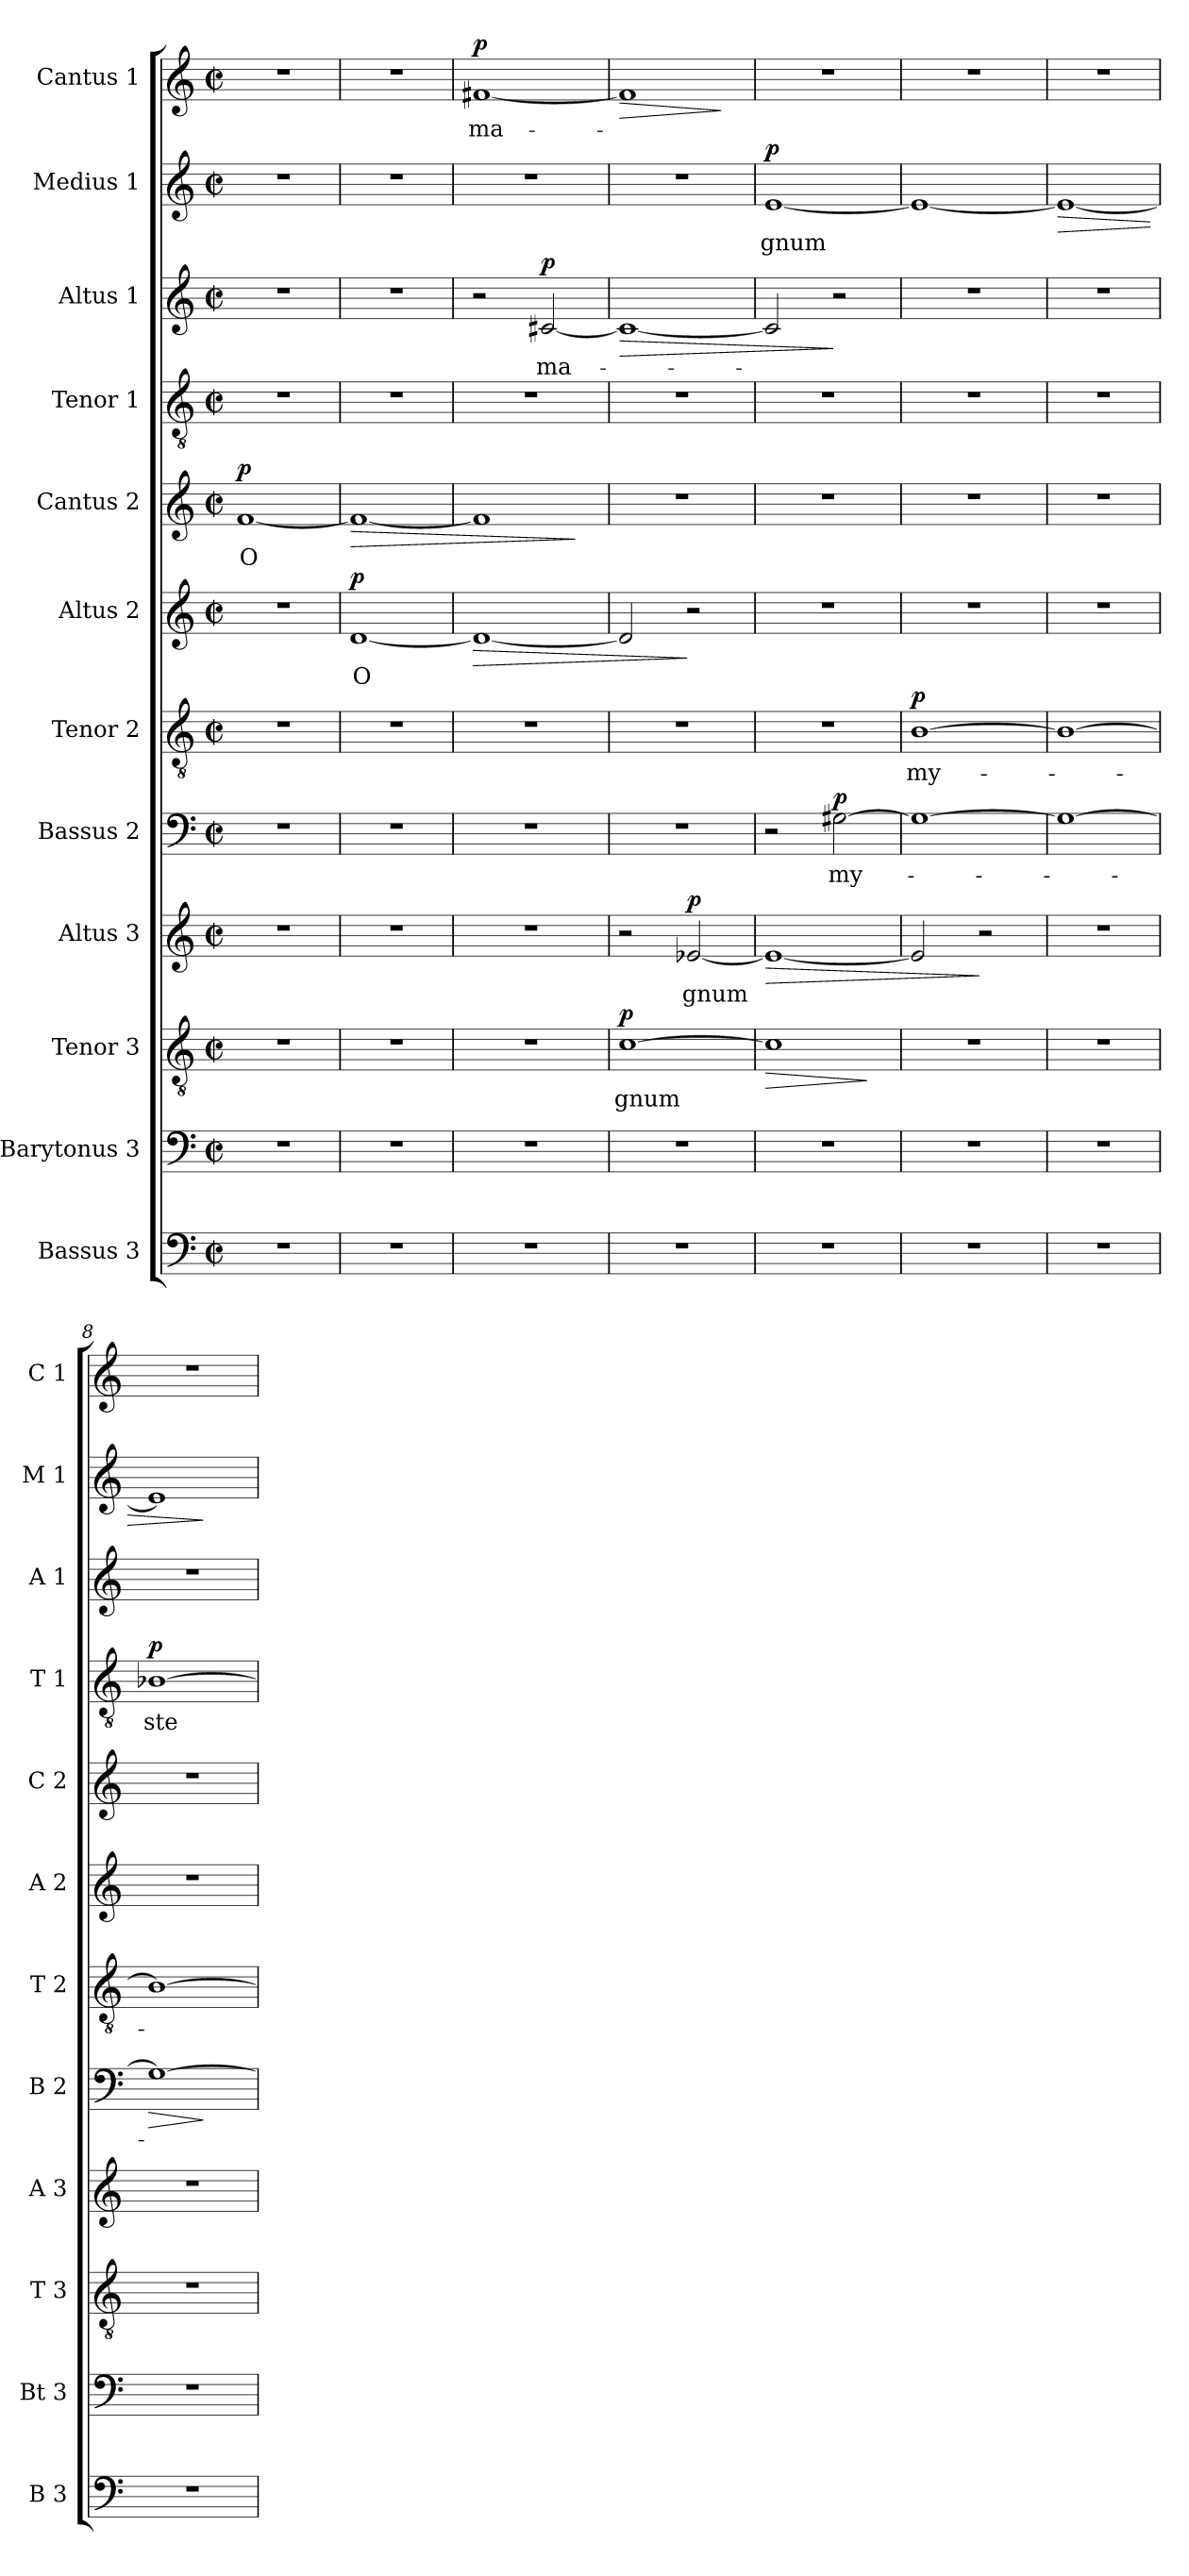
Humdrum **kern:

**kern	**kern	**kern	**text	**dynam	**kern	**text	**dynam	**kern	**text	**dynam	**kern	**text	**dynam	**kern	**text	**dynam	**kern	**text	**dynam	**kern	**text	**dynam	**kern	**text	**dynam	**kern	**text	**dynam	**kern	**text	**dynam
*part12	*part11	*part10	*part10	*part10	*part9	*part9	*part9	*part8	*part8	*part8	*part7	*part7	*part7	*part6	*part6	*part6	*part5	*part5	*part5	*part4	*part4	*part4	*part3	*part3	*part3	*part2	*part2	*part2	*part1	*part1	*part1
*staff12	*staff11	*staff10	*staff10	*staff10	*staff9	*staff9	*staff9	*staff8	*staff8	*staff8	*staff7	*staff7	*staff7	*staff6	*staff6	*staff6	*staff5	*staff5	*staff5	*staff4	*staff4	*staff4	*staff3	*staff3	*staff3	*staff2	*staff2	*staff2	*staff1	*staff1	*staff1
*I"Bassus 3	*I"Barytonus 3	*I"Tenor 3	*	*	*I"Altus 3	*	*	*I"Bassus 2	*	*	*I"Tenor 2	*	*	*I"Altus 2	*	*	*I"Cantus 2	*	*	*I"Tenor 1	*	*	*I"Altus 1	*	*	*I"Medius 1	*	*	*I"Cantus 1	*	*
*I'B 3	*I'Bt 3	*I'T 3	*	*	*I'A 3	*	*	*I'B 2	*	*	*I'T 2	*	*	*I'A 2	*	*	*I'C 2	*	*	*I'T 1	*	*	*I'A 1	*	*	*I'M 1	*	*	*I'C 1	*	*
!!LO:PB:g=z
*clefF4	*clefF4	*clefGv2	*	*	*clefG2	*	*	*clefF4	*	*	*clefGv2	*	*	*clefG2	*	*	*clefG2	*	*	*clefGv2	*	*	*clefG2	*	*	*clefG2	*	*	*clefG2	*	*
*k[]	*k[]	*k[]	*	*	*k[]	*	*	*k[]	*	*	*k[]	*	*	*k[]	*	*	*k[]	*	*	*k[]	*	*	*k[]	*	*	*k[]	*	*	*k[]	*	*
*C:	*C:	*C:	*	*	*C:	*	*	*C:	*	*	*C:	*	*	*C:	*	*	*C:	*	*	*C:	*	*	*C:	*	*	*C:	*	*	*C:	*	*
*M2/2	*M2/2	*M2/2	*	*	*M2/2	*	*	*M2/2	*	*	*M2/2	*	*	*M2/2	*	*	*M2/2	*	*	*M2/2	*	*	*M2/2	*	*	*M2/2	*	*	*M2/2	*	*
*met(c|)	*met(c|)	*met(c|)	*	*	*met(c|)	*	*	*met(c|)	*	*	*met(c|)	*	*	*met(c|)	*	*	*met(c|)	*	*	*met(c|)	*	*	*met(c|)	*	*	*met(c|)	*	*	*met(c|)	*	*
=1	=1	=1	=1	=1	=1	=1	=1	=1	=1	=1	=1	=1	=1	=1	=1	=1	=1	=1	=1	=1	=1	=1	=1	=1	=1	=1	=1	=1	=1	=1	=1
!	!	!	!	!	!	!	!	!	!	!	!	!	!	!	!	!	!	!LO:LY:b	!LO:DY:a	!	!	!	!	!	!	!	!	!	!	!	!
1r	1r	1r	.	.	1r	.	.	1r	.	.	1r	.	.	1r	.	.	[1f	O	p	1r	.	.	1r	.	.	1r	.	.	1r	.	.
=2	=2	=2	=2	=2	=2	=2	=2	=2	=2	=2	=2	=2	=2	=2	=2	=2	=2	=2	=2	=2	=2	=2	=2	=2	=2	=2	=2	=2	=2	=2	=2
!	!	!	!	!	!	!	!	!	!	!	!	!	!	!	!LO:LY:b	!LO:DY:a	!	!	!LO:HP:b	!	!	!	!	!	!	!	!	!	!	!	!
1r	1r	1r	.	.	1r	.	.	1r	.	.	1r	.	.	[1d	O	p	1f_	.	>	1r	.	.	1r	.	.	1r	.	.	1r	.	.
=3	=3	=3	=3	=3	=3	=3	=3	=3	=3	=3	=3	=3	=3	=3	=3	=3	=3	=3	=3	=3	=3	=3	=3	=3	=3	=3	=3	=3	=3	=3	=3
!	!	!	!	!	!	!	!	!	!	!	!	!	!	!	!	!LO:HP:b	!	!	!	!	!	!	!	!	!	!	!	!	!	!LO:LY:b	!LO:DY:a
1r	1r	1r	.	.	1r	.	.	1r	.	.	1r	.	.	1d_	.	>	1f]	.	.	1r	.	.	2r	.	.	1r	.	.	[1f#X	ma-	p
!	!	!	!	!	!	!	!	!	!	!	!	!	!	!	!	!	!	!	!	!	!	!	!	!LO:LY:b	!LO:DY:a	!	!	!	!	!	!
.	.	.	.	.	.	.	.	.	.	.	.	.	.	.	.	.	.	.	.	.	.	.	[2c#X/	ma-	p	.	.	.	.	.	.
.	.	.	.	.	.	.	.	.	.	.	.	.	.	.	.	.	.	.	]	.	.	.	.	.	.	.	.	.	.	.	.
=4	=4	=4	=4	=4	=4	=4	=4	=4	=4	=4	=4	=4	=4	=4	=4	=4	=4	=4	=4	=4	=4	=4	=4	=4	=4	=4	=4	=4	=4	=4	=4
!	!	!	!LO:LY:b	!LO:DY:a	!	!	!	!	!	!	!	!	!	!	!	!	!	!	!	!	!	!	!	!	!LO:HP:b	!	!	!	!	!	!LO:HP:b
1r	1r	[1c	gnum	p	2r	.	.	1r	.	.	1r	.	.	2d/]	.	.	1r	.	.	1r	.	.	1c#_	.	>	1r	.	.	1f#]	.	>
!	!	!	!	!	!	!LO:LY:b	!LO:DY:a	!	!	!	!	!	!	!	!	!	!	!	!	!	!	!	!	!	!	!	!	!	!	!	!
.	.	.	.	.	[2e-X/	gnum	p	.	.	.	.	.	.	2r	.	]	.	.	.	.	.	.	.	.	.	.	.	.	.	.	.
.	.	.	.	.	.	.	.	.	.	.	.	.	.	.	.	.	.	.	.	.	.	.	.	.	.	.	.	.	.	.	]
=5	=5	=5	=5	=5	=5	=5	=5	=5	=5	=5	=5	=5	=5	=5	=5	=5	=5	=5	=5	=5	=5	=5	=5	=5	=5	=5	=5	=5	=5	=5	=5
!	!	!	!	!LO:HP:b	!	!	!LO:HP:b	!	!	!	!	!	!	!	!	!	!	!	!	!	!	!	!	!	!	!	!LO:LY:b	!LO:DY:a	!	!	!
1r	1r	1c]	.	>	1e-_	.	>	2r	.	.	1r	.	.	1r	.	.	1r	.	.	1r	.	.	2c#/]	.	.	[1e	gnum	p	1r	.	.
!	!	!	!	!	!	!	!	!	!LO:LY:b	!LO:DY:a	!	!	!	!	!	!	!	!	!	!	!	!	!	!	!	!	!	!	!	!	!
.	.	.	.	.	.	.	.	[2G#X\	my-	p	.	.	.	.	.	.	.	.	.	.	.	.	2r	.	]	.	.	.	.	.	.
.	.	.	.	]	.	.	.	.	.	.	.	.	.	.	.	.	.	.	.	.	.	.	.	.	.	.	.	.	.	.	.
=6	=6	=6	=6	=6	=6	=6	=6	=6	=6	=6	=6	=6	=6	=6	=6	=6	=6	=6	=6	=6	=6	=6	=6	=6	=6	=6	=6	=6	=6	=6	=6
!	!	!	!	!	!	!	!	!	!	!	!	!LO:LY:b	!LO:DY:a	!	!	!	!	!	!	!	!	!	!	!	!	!	!	!	!	!	!
1r	1r	1r	.	.	2e-/]	.	.	1G#_	.	.	[1B	my-	p	1r	.	.	1r	.	.	1r	.	.	1r	.	.	1e_	.	.	1r	.	.
.	.	.	.	.	2r	.	]	.	.	.	.	.	.	.	.	.	.	.	.	.	.	.	.	.	.	.	.	.	.	.	.
=7	=7	=7	=7	=7	=7	=7	=7	=7	=7	=7	=7	=7	=7	=7	=7	=7	=7	=7	=7	=7	=7	=7	=7	=7	=7	=7	=7	=7	=7	=7	=7
!	!	!	!	!	!	!	!	!	!	!	!	!	!	!	!	!	!	!	!	!	!	!	!	!	!	!	!	!LO:HP:b	!	!	!
1r	1r	1r	.	.	1r	.	.	1G#_	.	.	1B_	.	.	1r	.	.	1r	.	.	1r	.	.	1r	.	.	1e_	.	>	1r	.	.
=8	=8	=8	=8	=8	=8	=8	=8	=8	=8	=8	=8	=8	=8	=8	=8	=8	=8	=8	=8	=8	=8	=8	=8	=8	=8	=8	=8	=8	=8	=8	=8
!	!	!	!	!	!	!	!	!	!	!LO:HP:b	!	!	!	!	!	!	!	!	!	!	!LO:LY:b	!LO:DY:a	!	!	!	!	!	!	!	!	!
1r	1r	1r	.	.	1r	.	.	1G#_	.	>	1B_	.	.	1r	.	.	1r	.	.	[1B-X	ste-	p	1r	.	.	1e]	.	.	1r	.	.
.	.	.	.	.	.	.	.	.	.	]	.	.	.	.	.	.	.	.	.	.	.	.	.	.	.	.	.	]	.	.	.
=	=	=	=	=	=	=	=	=	=	=	=	=	=	=	=	=	=	=	=	=	=	=	=	=	=	=	=	=	=	=	=
*-	*-	*-	*-	*-	*-	*-	*-	*-	*-	*-	*-	*-	*-	*-	*-	*-	*-	*-	*-	*-	*-	*-	*-	*-	*-	*-	*-	*-	*-	*-	*-
